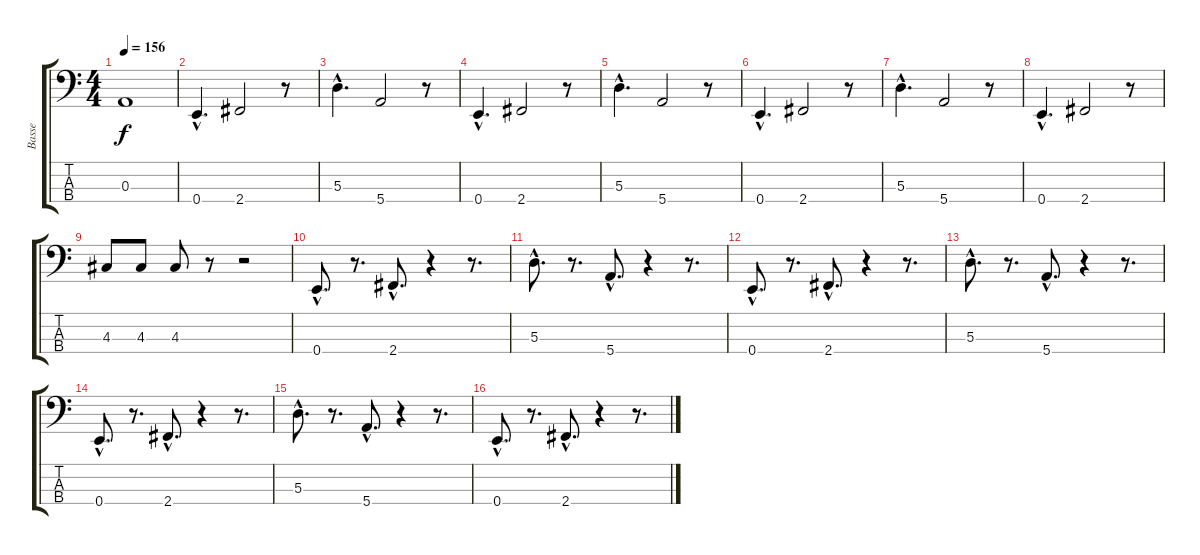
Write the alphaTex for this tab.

\track ("Basse" "Basse") {instrument electricbasspick}
\staff {score tabs}
\tuning (G2 D2 A1 E1) {hide}
\ts (4 4)
\tempo 156
\clef f4
\ks c
0.3{t}.1{dy f} |
0.4{hac}.4{d} 2.4.2 r.8 |
5.3{hac}.4{d} 5.4.2 r.8 |
0.4{hac}.4{d} 2.4.2 r.8 |
5.3{hac}.4{d} 5.4.2 r.8 |
0.4{hac}.4{d} 2.4.2 r.8 |
5.3{hac}.4{d} 5.4.2 r.8 |
0.4{hac}.4{d} 2.4.2 r.8 |
4.3.8 4.3.8 4.3.8 r.8 r.2 |
0.4{hac}.8{d} r.8{d} 2.4{hac}.8{d} r.4 r.8{d} |
5.3{hac}.8{d} r.8{d} 5.4{hac}.8{d} r.4 r.8{d} |
0.4{hac}.8{d} r.8{d} 2.4{hac}.8{d} r.4 r.8{d} |
5.3{hac}.8{d} r.8{d} 5.4{hac}.8{d} r.4 r.8{d} |
0.4{hac}.8{d} r.8{d} 2.4{hac}.8{d} r.4 r.8{d} |
5.3{hac}.8{d} r.8{d} 5.4{hac}.8{d} r.4 r.8{d} |
0.4{hac}.8{d} r.8{d} 2.4{hac}.8{d} r.4 r.8{d}
